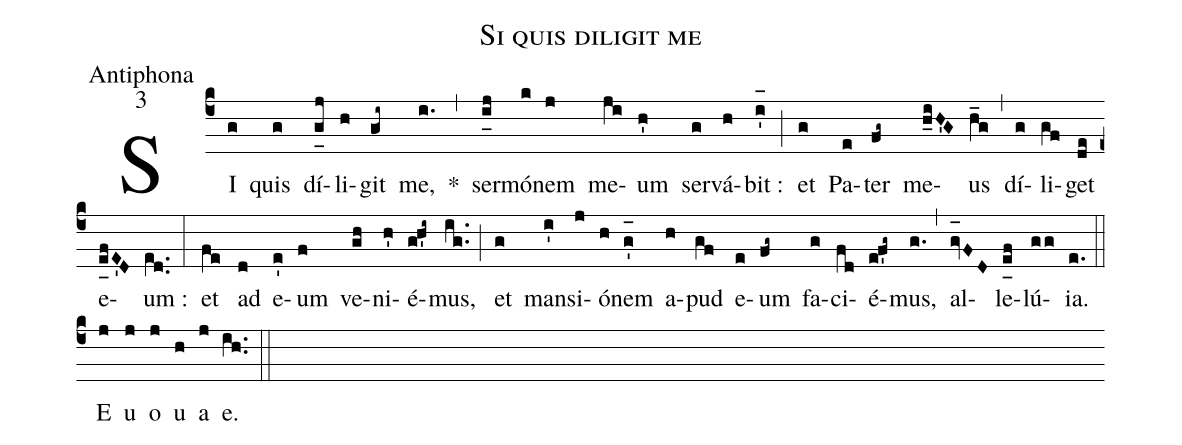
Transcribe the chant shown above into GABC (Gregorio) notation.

name:Si quis diligit me;
office-part:Antiphona;
mode:3;
%%
(c4) SI(g) quis(g) dí(g_[uh:l]j)li(h)git(gi~) me,(i.) *(,) ser(i_[uh:l]j)mó(k)nem(j) me(ji)um(h') ser(g)vá(h)bit :(i'_[oh:h]) (;) et(g) Pa(e)ter(fg~) me(h_iH'G)us(h_g) (,) dí(g)li(gf)get(de) e(e_[uh:l]fE'D)um :(e[ll:1]d..) (:) et(fe) ad(d) e(e')um(f) ve(gh)ni(h')é(gh'i~)mus,(ig..) (;) et(g) man(i')si(j)ó(h)nem(g'_[oh:h]) a(h)pud(gf) e(e)um(fg~) fa(g)ci(fd)é(ef'g~)mus,(g.) (,) al(gv_[oh:h]FD)le(e_[uh:l]f)lú(gg){ia}.(e.) (::) <eu>E(j) u(j) o(j) u(h) a(j) e.</eu>(ih..) (::)
